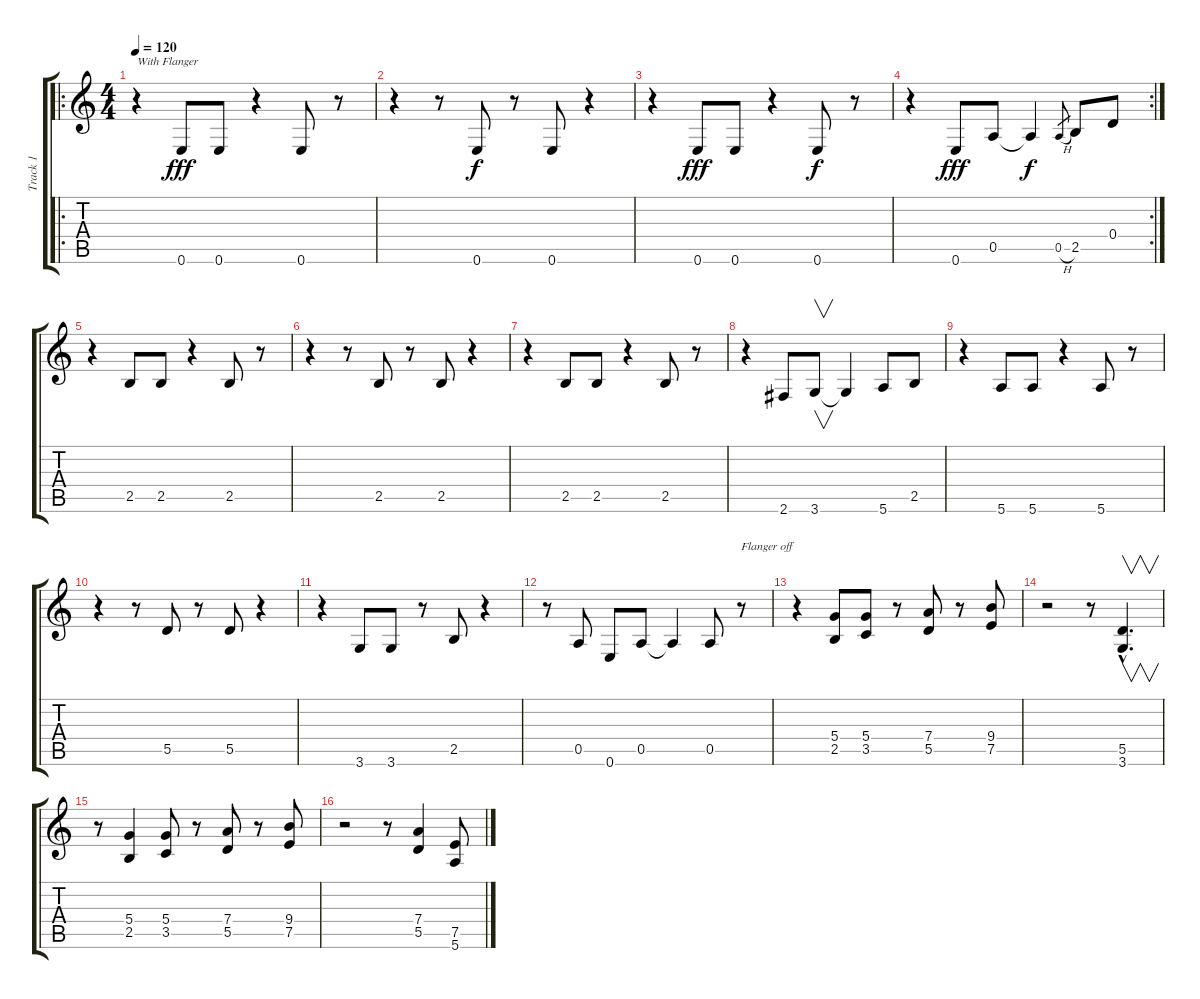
\track ("Track 1" "Track 1") {instrument distortionguitar}
\staff {score tabs}
\tuning (E4 B3 G3 D3 A2 E2) {hide}
\ro
\ts (4 4)
\tempo 120
\clef g2
\ks c
r.4{txt "With Flanger" dy f} 0.6.8{dy fff} 0.6.8 r.4 0.6.8 r.8 |
r.4 r.8 0.6.8{dy f} r.8 0.6.8 r.4 |
r.4 0.6.8{dy fff} 0.6.8 r.4 0.6.8{dy f} r.8 |
\rc 2
r.4 0.6.8{dy fff} 0.5.8 0.5{t}.4{dy f} 0.5{h}.8{gr} 2.5.8 0.4.8 |
r.4 2.5.8 2.5.8 r.4 2.5.8 r.8 |
r.4 r.8 2.5.8 r.8 2.5.8 r.4 |
r.4 2.5.8 2.5.8 r.4 2.5.8 r.8 |
r.4 2.6.8 3.6.8{v} 3.6{t}.4 5.6.8 2.5.8 |
r.4 5.6.8 5.6.8 r.4 5.6.8 r.8 |
r.4 r.8 5.5.8 r.8 5.5.8 r.4 |
r.4 3.6.8 3.6.8 r.8 2.5.8 r.4 |
r.8 0.5.8 0.6.8 0.5.8 0.5{t}.4 0.5.8 r.8{txt "Flanger off"} |
r.4 (5.4 2.5).8 (5.4 3.5).8 r.8 (7.4 5.5).8 r.8 (9.4 7.5).8 |
r.2 r.8 (5.5{hac} 3.6{hac}).4{v d} |
r.8 (5.4 2.5).4 (5.4 3.5).8 r.8 (7.4 5.5).8 r.8 (9.4 7.5).8 |
r.2 r.8 (7.4 5.5).4 (7.5 5.6).8
